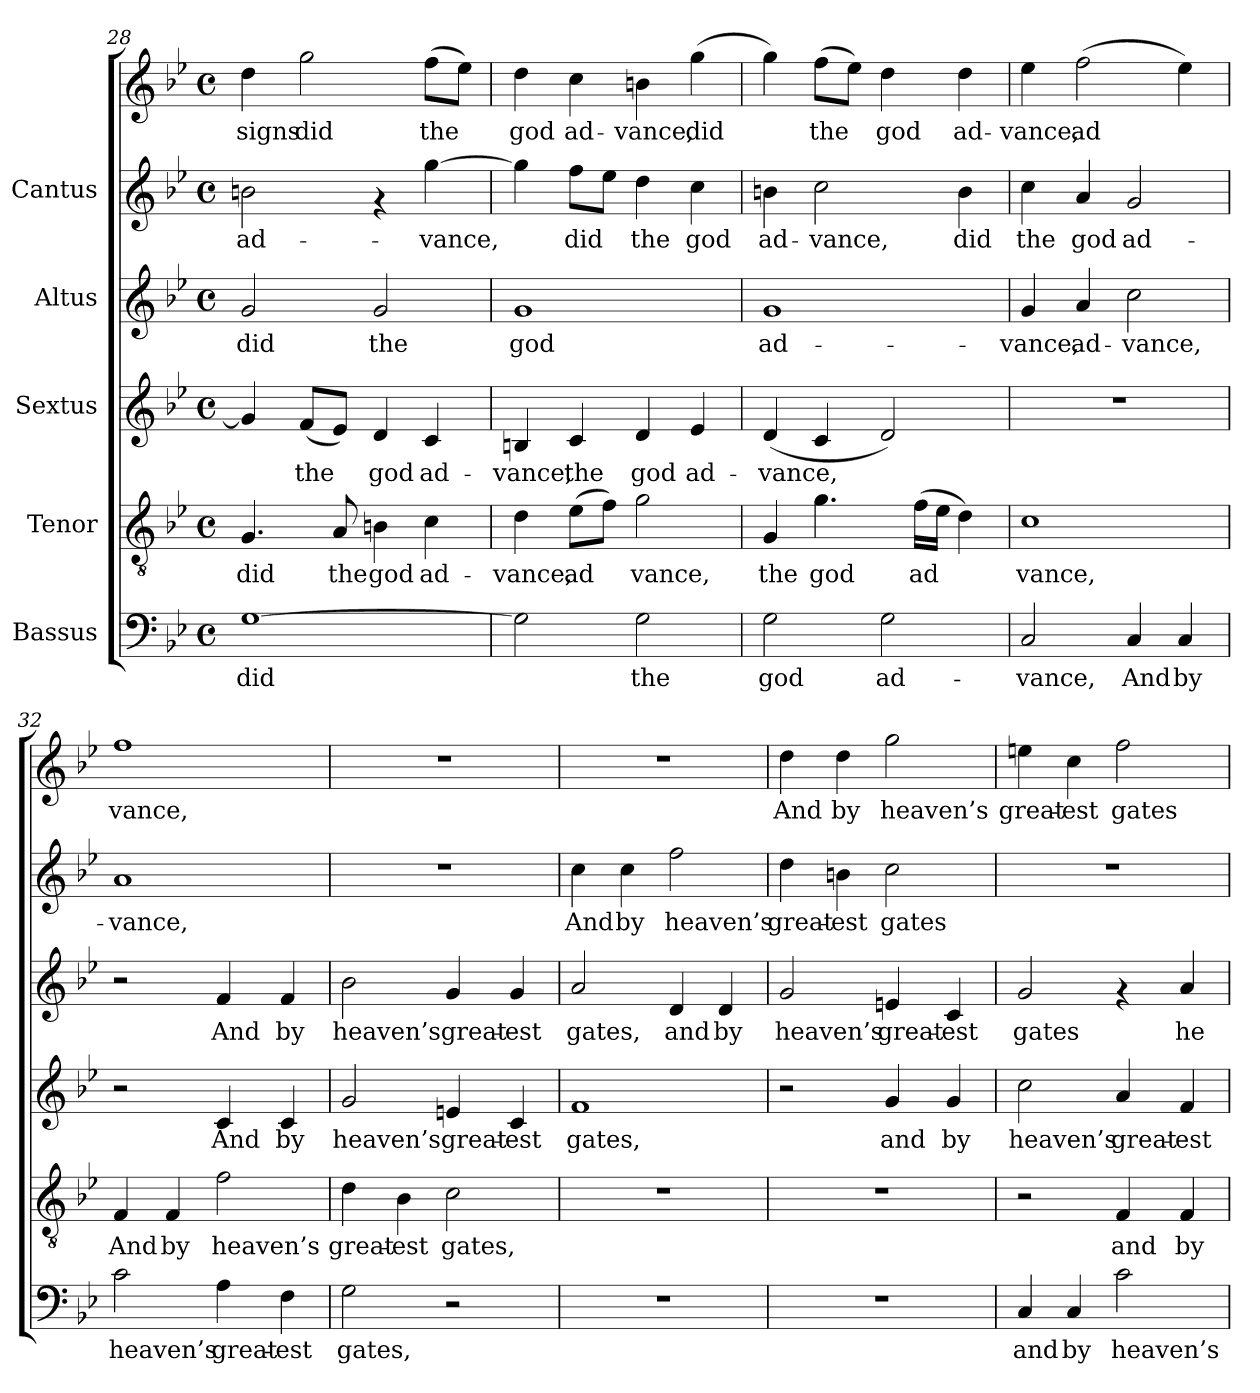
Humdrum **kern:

**kern	**text	**kern	**text	**kern	**text	**kern	**text	**kern	**text	**kern	**text
*part5	*part5	*part4	*part4	*part3	*part3	*part2	*part2	*part1	*part1	*part1	*part1
*staff6	*staff6	*staff5	*staff5	*staff4	*staff4	*staff3	*staff3	*staff2	*staff2	*staff1	*staff1
*I"Bassus	*	*I"Tenor	*	*I"Sextus	*	*I"Altus	*	*I"Cantus	*	*	*
!!LO:PB:g=z
*clefF4	*	*clefGv2	*	*clefG2	*	*clefG2	*	*clefG2	*	*clefG2	*
*k[b-e-]	*	*k[b-e-]	*	*k[b-e-]	*	*k[b-e-]	*	*k[b-e-]	*	*k[b-e-]	*
*B-:	*	*B-:	*	*B-:	*	*B-:	*	*B-:	*	*B-:	*
*M4/4	*	*M4/4	*	*M4/4	*	*M4/4	*	*M4/4	*	*M4/4	*
*met(c)	*	*met(c)	*	*met(c)	*	*met(c)	*	*met(c)	*	*met(c)	*
=28	=28	=28	=28	=28	=28	=28	=28	=28	=28	=28	=28
!	!LO:LY:b:cj	!	!LO:LY:b:cj	!	!LO:LY:b:cj	!	!LO:LY:b:cj	!	!LO:LY:b:cj	!	!LO:LY:b:cj
[>1G	did	4.G/	did	4g/]	.	2g/	did	2bn\	ad-	4dd\	signs
!	!	!	!	!	!LO:LY:b:cj	!	!	!	!	!	!LO:LY:b:cj
.	.	.	.	(<8f/L	the	.	.	.	.	2gg\	did
!	!	!	!LO:LY:b:cj	!	!LO:LY:b:cj	!	!	!	!	!	!
.	.	8A/	the	8e-/J)	.	.	.	.	.	.	.
!	!	!	!LO:LY:b:cj	!	!LO:LY:b:cj	!	!LO:LY:b:cj	!	!	!	!
.	.	4Bn\	god	4d/	god	2g/	the	4rf	.	.	.
!	!	!	!LO:LY:b:cj	!	!LO:LY:b:cj	!	!	!	!LO:LY:b:cj	!	!LO:LY:b:cj
.	.	4c\	ad-	4c/	ad-	.	.	[>4gg\	-vance,	(>8ff\L	the
!	!	!	!	!	!	!	!	!	!	!	!LO:LY:b:cj
.	.	.	.	.	.	.	.	.	.	8ee-\J)	.
=29	=29	=29	=29	=29	=29	=29	=29	=29	=29	=29	=29
!	!LO:LY:b:cj	!	!LO:LY:b:cj	!	!LO:LY:b:cj	!	!LO:LY:b:cj	!	!LO:LY:b:cj	!	!LO:LY:b:cj
2G\]	.	4d\	-vance,	4Bn/	-vance,	1g	god	4gg\]	.	4dd\	god
!	!	!	!LO:LY:b:cj	!	!LO:LY:b:cj	!	!	!	!LO:LY:b:cj	!	!LO:LY:b:cj
.	.	(>8e-\L	ad-	4c/	the	.	.	8ff\L	did	4cc\	ad-
!	!	!	!LO:LY:b:cj	!	!	!	!	!	!LO:LY:b:cj	!	!
.	.	8f\J)	-	.	.	.	.	8ee-\J	.	.	.
!	!LO:LY:b:cj	!	!LO:LY:b:cj	!	!LO:LY:b:cj	!	!	!	!LO:LY:b:cj	!	!LO:LY:b:cj
2G\	the	2g\	vance,	4d/	god	.	.	4dd\	the	4bn\	-vance,
!	!	!	!	!	!LO:LY:b:cj	!	!	!	!LO:LY:b:cj	!	!LO:LY:b:cj
.	.	.	.	4e-/	ad-	.	.	4cc\	god	(>4gg\	did
=30	=30	=30	=30	=30	=30	=30	=30	=30	=30	=30	=30
!	!LO:LY:b:cj	!	!LO:LY:b:cj	!	!LO:LY:b:cj	!	!LO:LY:b:cj	!	!LO:LY:b:cj	!	!LO:LY:b:cj
2G\	god	4G/	the	(<4d/	-vance,	1g	ad-	4bn\	-ad-	4gg\)	.
!	!	!	!LO:LY:b:cj	!	!LO:LY:b:cj	!	!	!	!LO:LY:b:cj	!	!LO:LY:b:cj
.	.	4.g\	god	4c/	.	.	.	2cc\	-vance,	(>8ff\L	the
!	!	!	!	!	!	!	!	!	!	!	!LO:LY:b:cj
.	.	.	.	.	.	.	.	.	.	8ee-\J)	.
!	!LO:LY:b:cj	!	!	!	!LO:LY:b:cj	!	!	!	!	!	!LO:LY:b:cj
2G\	ad-	.	.	2d/)	.	.	.	.	.	4dd\	god
!	!	!	!LO:LY:b:cj	!	!	!	!	!	!	!	!
.	.	(>16f\L	ad-	.	.	.	.	.	.	.	.
!	!	!	!LO:LY:b:cj	!	!	!	!	!	!	!	!
.	.	16e-\J	--	.	.	.	.	.	.	.	.
!	!	!	!LO:LY:b:cj	!	!	!	!	!	!LO:LY:b:cj	!	!LO:LY:b:cj
.	.	4d\)	--	.	.	.	.	4b\	did	4dd\	ad-
=31	=31	=31	=31	=31	=31	=31	=31	=31	=31	=31	=31
!	!LO:LY:b:cj	!	!LO:LY:b:cj	!	!	!	!LO:LY:b:cj	!	!LO:LY:b:cj	!	!LO:LY:b:cj
2C/	-vance,	1c	-vance,	1r	.	4g/	-vance,	4cc\	-the	4ee-\	vance,
!	!	!	!	!	!	!	!LO:LY:b:cj	!	!LO:LY:b:cj	!	!LO:LY:b:cj
.	.	.	.	.	.	4a/	ad-	4a/	god	(>2ff\	ad-
!	!LO:LY:b:cj	!	!	!	!	!	!LO:LY:b:cj	!	!LO:LY:b:cj	!	!
4C/	And	.	.	.	.	2cc\	-vance,	2g/	ad-	.	.
!	!LO:LY:b:cj	!	!	!	!	!	!	!	!	!	!LO:LY:b:cj
4C/	by	.	.	.	.	.	.	.	.	4ee-\)	--
!!LO:LB:g=z
=32	=32	=32	=32	=32	=32	=32	=32	=32	=32	=32	=32
!	!LO:LY:b:cj	!	!LO:LY:b:cj	!	!	!	!	!	!LO:LY:b:cj	!	!LO:LY:b:cj
2c\	heaven’s	4F/	And	2r	.	2r	.	1a	vance,	1ff	-vance,
!	!	!	!LO:LY:b:cj	!	!	!	!	!	!	!	!
.	.	4F/	by	.	.	.	.	.	.	.	.
!	!LO:LY:b:cj	!	!LO:LY:b:cj	!	!LO:LY:b:cj	!	!LO:LY:b:cj	!	!	!	!
4A\	great-	2f\	heaven’s	4c/	And	4f/	And	.	.	.	.
!	!LO:LY:b:cj	!	!	!	!LO:LY:b:cj	!	!LO:LY:b:cj	!	!	!	!
4F\	-est	.	.	4c/	by	4f/	by	.	.	.	.
=33	=33	=33	=33	=33	=33	=33	=33	=33	=33	=33	=33
!	!LO:LY:b:cj	!	!LO:LY:b:cj	!	!LO:LY:b:cj	!	!LO:LY:b:cj	!	!	!	!
2G\	gates,	4d\	great-	2g/	heaven’s	2b-\	heaven’s	1r	.	1r	.
!	!	!	!LO:LY:b:cj	!	!	!	!	!	!	!	!
.	.	4B-\	-est	.	.	.	.	.	.	.	.
!	!	!	!LO:LY:b:cj	!	!LO:LY:b:cj	!	!LO:LY:b:cj	!	!	!	!
2r	.	2c\	gates,	4en/	great-	4g/	great-	.	.	.	.
!	!	!	!	!	!LO:LY:b:cj	!	!LO:LY:b:cj	!	!	!	!
.	.	.	.	4c/	-est	4g/	-est	.	.	.	.
=34	=34	=34	=34	=34	=34	=34	=34	=34	=34	=34	=34
!	!	!	!	!	!LO:LY:b:cj	!	!LO:LY:b:cj	!	!LO:LY:b:cj	!	!
1r	.	1r	.	1f	gates,	2a/	gates,	4cc\	And	1r	.
!	!	!	!	!	!	!	!	!	!LO:LY:b:cj	!	!
.	.	.	.	.	.	.	.	4cc\	by	.	.
!	!	!	!	!	!	!	!LO:LY:b:cj	!	!LO:LY:b:cj	!	!
.	.	.	.	.	.	4d/	and	2ff\	heaven’s	.	.
!	!	!	!	!	!	!	!LO:LY:b:cj	!	!	!	!
.	.	.	.	.	.	4d/	by	.	.	.	.
=35	=35	=35	=35	=35	=35	=35	=35	=35	=35	=35	=35
!	!	!	!	!	!	!	!LO:LY:b:cj	!	!LO:LY:b:cj	!	!LO:LY:b:cj
1r	.	1r	.	2r	.	2g/	heaven’s	4dd\	great-	4dd\	And
!	!	!	!	!	!	!	!	!	!LO:LY:b:cj	!	!LO:LY:b:cj
.	.	.	.	.	.	.	.	4bn\	-est	4dd\	by
!	!	!	!	!	!LO:LY:b:cj	!	!LO:LY:b:cj	!	!LO:LY:b:cj	!	!LO:LY:b:cj
.	.	.	.	4g/	and	4en/	great-	2cc\	gates	2gg\	heaven’s
!	!	!	!	!	!LO:LY:b:cj	!	!LO:LY:b:cj	!	!	!	!
.	.	.	.	4g/	by	4c/	-est	.	.	.	.
!!LO:PB:g=z
=36	=36	=36	=36	=36	=36	=36	=36	=36	=36	=36	=36
!	!LO:LY:b:cj	!	!	!	!LO:LY:b:cj	!	!LO:LY:b:cj	!	!	!	!LO:LY:b:cj
4C/	and	2r	.	2cc\	heaven’s	2g/	gates	1r	.	4een\	great-
!	!LO:LY:b:cj	!	!	!	!	!	!	!	!	!	!LO:LY:b:cj
4C/	by	.	.	.	.	.	.	.	.	4cc\	-est
!	!LO:LY:b:cj	!	!LO:LY:b:cj	!	!LO:LY:b:cj	!	!	!	!	!	!LO:LY:b:cj
2c\	heaven’s	4F/	and	4a/	great-	4rf	.	.	.	2ff\	gates
!	!	!	!LO:LY:b:cj	!	!LO:LY:b:cj	!	!LO:LY:b:cj	!	!	!	!
.	.	4F/	by	4f/	-est	4a/	he	.	.	.	.
=	=	=	=	=	=	=	=	=	=	=	=
*-	*-	*-	*-	*-	*-	*-	*-	*-	*-	*-	*-
